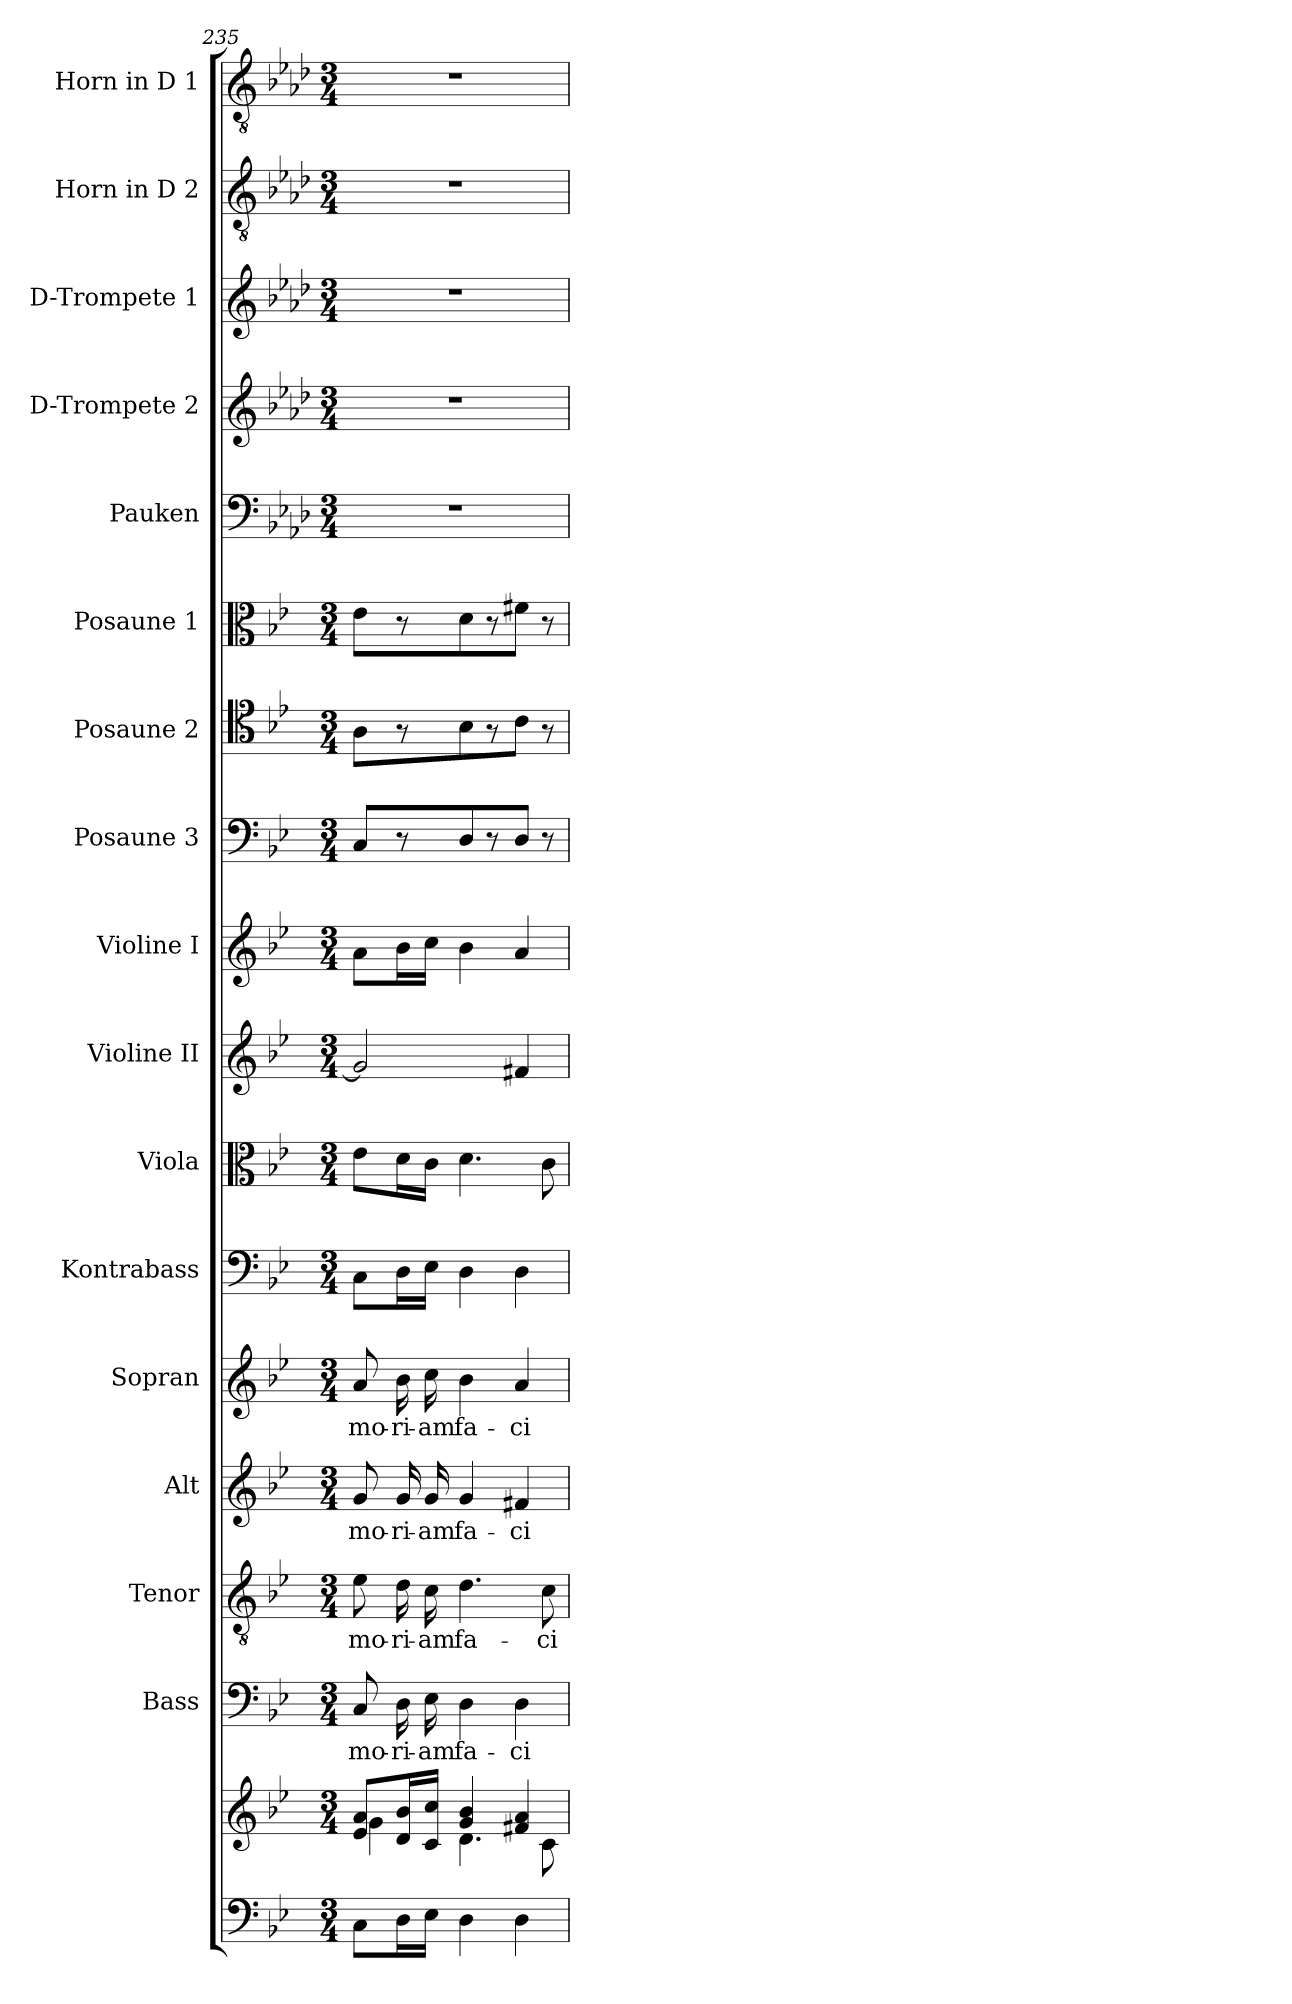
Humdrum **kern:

**kern	**kern	**kern	**text	**kern	**text	**kern	**text	**kern	**text	**kern	**kern	**kern	**kern	**kern	**kern	**kern	**kern	**kern	**kern	**kern	**kern
*part17	*part17	*part16	*part16	*part15	*part15	*part14	*part14	*part13	*part13	*part12	*part11	*part10	*part9	*part8	*part7	*part6	*part5	*part4	*part3	*part2	*part1
*staff18	*staff17	*staff16	*staff16	*staff15	*staff15	*staff14	*staff14	*staff13	*staff13	*staff12	*staff11	*staff10	*staff9	*staff8	*staff7	*staff6	*staff5	*staff4	*staff3	*staff2	*staff1
*	*	*I"Bass	*	*I"Tenor	*	*I"Alt	*	*I"Sopran	*	*I"Kontrabass	*I"Viola	*I"Violine II	*I"Violine I	*I"Posaune 3	*I"Posaune 2	*I"Posaune 1	*I"Pauken	*I"D-Trompete 2	*I"D-Trompete 1	*I"Horn in D 2	*I"Horn in D 1
*	*	*I'B.	*	*I'T.	*	*I'A.	*	*I'S.	*	*I'Kb.	*I'Vla.	*I'Vl. II	*I'Vl. I	*I'Pos. 3	*I'Pos. 2	*I'Pos. 1	*I'Pk.	*I'D Trp. 2	*I'D Trp. 1	*I'Hrn. 2	*I'Hrn. 1
!!LO:PB:g=z
*clefF4	*clefG2	*clefF4	*	*clefGv2	*	*clefG2	*	*clefG2	*	*clefF4	*clefC3	*clefG2	*clefG2	*clefF4	*clefC4	*clefC3	*clefF4	*clefG2	*clefG2	*clefGv2	*clefGv2
*	*	*	*	*	*	*	*	*	*	*ITrd7c12	*	*	*	*	*	*	*ITrd-1c-2	*ITrd-1c-2	*ITrd-1c-2	*ITrd-1c-2	*ITrd-1c-2
*k[b-e-]	*k[b-e-]	*k[b-e-]	*	*k[b-e-]	*	*k[b-e-]	*	*k[b-e-]	*	*k[b-e-]	*k[b-e-]	*k[b-e-]	*k[b-e-]	*k[b-e-]	*k[b-e-]	*k[b-e-]	*k[b-e-]	*k[b-e-]	*k[b-e-]	*k[b-e-]	*k[b-e-]
*B-:	*B-:	*B-:	*	*B-:	*	*B-:	*	*B-:	*	*B-:	*B-:	*B-:	*B-:	*B-:	*B-:	*B-:	*B-:	*B-:	*B-:	*B-:	*B-:
*M3/4	*M3/4	*M3/4	*	*M3/4	*	*M3/4	*	*M3/4	*	*M3/4	*M3/4	*M3/4	*M3/4	*M3/4	*M3/4	*M3/4	*M3/4	*M3/4	*M3/4	*M3/4	*M3/4
=235	=235	=235	=235	=235	=235	=235	=235	=235	=235	=235	=235	=235	=235	=235	=235	=235	=235	=235	=235	=235	=235
*	*^	*	*	*	*	*	*	*	*	*	*	*	*	*	*	*	*	*	*	*	*
!	!	!	!	!LO:LY:b	!	!LO:LY:b	!	!LO:LY:b	!	!LO:LY:b	!	!	!	!	!	!	!	!	!	!	!	!
8C\L	8e-/ 8a/L	4g\	8C/	-mo-	8e-\	-mo-	8g/	-mo-	8a/	-mo-	8CC\L	8e-\L	2g/]	8a\L	8C/L	8A\L	8e-\L	2.r	2.r	2.r	2.r	2.r
!	!	!	!	!LO:LY:b	!	!LO:LY:b	!	!LO:LY:b	!	!LO:LY:b	!	!	!	!	!	!	!	!	!	!	!	!
16D\L	16d/ 16b-/L	.	16D\	-ri-	16d\	-ri-	16g/	-ri-	16b-\	-ri-	16DD\L	16d\L	.	16b-\L	8r	8r	8r	.	.	.	.	.
!	!	!	!	!LO:LY:b	!	!LO:LY:b	!	!LO:LY:b	!	!LO:LY:b	!	!	!	!	!	!	!	!	!	!	!	!
16E-\JJ	16c/ 16cc/JJ	.	16E-\	-am	16c\	-am	16g/	-am	16cc\	-am	16EE-\JJ	16c\JJ	.	16cc\JJ	.	.	.	.	.	.	.	.
!	!	!	!	!LO:LY:b	!	!LO:LY:b	!	!LO:LY:b	!	!LO:LY:b	!	!	!	!	!	!	!	!	!	!	!	!
4D\	4g/ 4b-/	4.d\	4D\	fa-	4.d\	fa-	4g/	fa-	4b-\	fa-	4DD\	4.d\	.	4b-\	8D/	8B-\	8d\	.	.	.	.	.
.	.	.	.	.	.	.	.	.	.	.	.	.	.	.	8r	8r	8r	.	.	.	.	.
!	!	!	!	!LO:LY:b	!	!	!	!LO:LY:b	!	!LO:LY:b	!	!	!	!	!	!	!	!	!	!	!	!
4D\	4f#X/ 4a/	.	4D\	-ci-	.	.	4f#X/	-ci-	4a/	-ci-	4DD\	.	4f#X/	4a/	8D/J	8c\J	8f#X\J	.	.	.	.	.
!	!	!	!	!	!	!LO:LY:b	!	!	!	!	!	!	!	!	!	!	!	!	!	!	!	!
.	.	8c\	.	.	8c\	-ci-	.	.	.	.	.	8c\	.	.	8r	8r	8r	.	.	.	.	.
*	*v	*v	*	*	*	*	*	*	*	*	*	*	*	*	*	*	*	*	*	*	*	*
=	=	=	=	=	=	=	=	=	=	=	=	=	=	=	=	=	=	=	=	=	=
*-	*-	*-	*-	*-	*-	*-	*-	*-	*-	*-	*-	*-	*-	*-	*-	*-	*-	*-	*-	*-	*-
